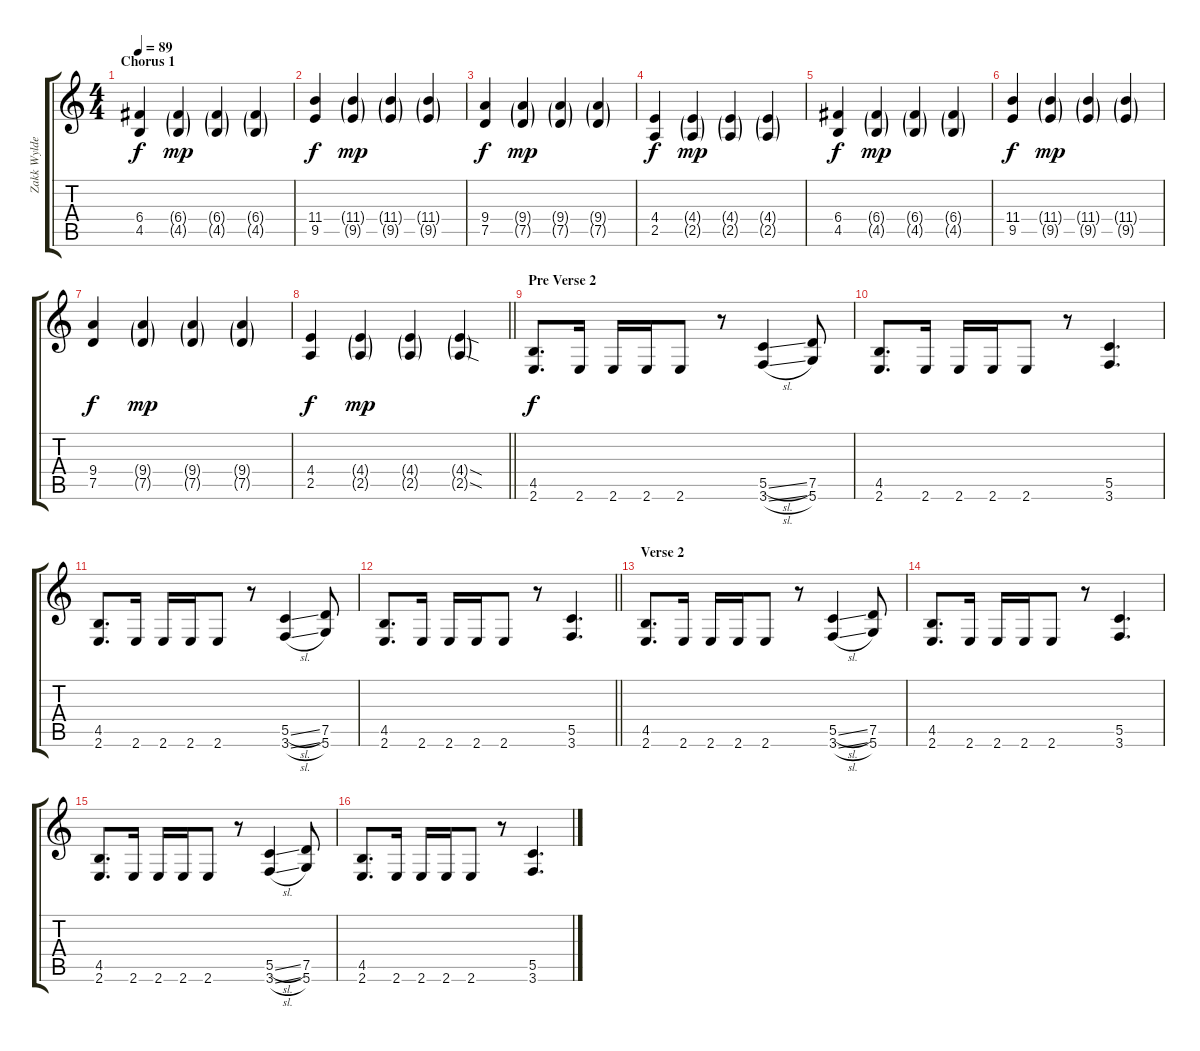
\track ("Zakk Wylde" "Zakk Wylde") {instrument distortionguitar}
\staff {score tabs}
\tuning (D4 A3 F3 C3 G2 D2) {hide}
\ts (4 4)
\section ("" "Chorus 1")
\tempo 89
\clef g2
\ks c
(6.4 4.5).4{dy f} (6.4{g} 4.5{g}).4{dy mp} (6.4{g} 4.5{g}).4 (6.4{g} 4.5{g}).4 |
(11.4 9.5).4{dy f} (11.4{g} 9.5{g}).4{dy mp} (11.4{g} 9.5{g}).4 (11.4{g} 9.5{g}).4 |
(9.4 7.5).4{dy f} (9.4{g} 7.5{g}).4{dy mp} (9.4{g} 7.5{g}).4 (9.4{g} 7.5{g}).4 |
(4.4 2.5).4{dy f} (4.4{g} 2.5{g}).4{dy mp} (4.4{g} 2.5{g}).4 (4.4{g} 2.5{g}).4 |
(6.4 4.5).4{dy f} (6.4{g} 4.5{g}).4{dy mp} (6.4{g} 4.5{g}).4 (6.4{g} 4.5{g}).4 |
(11.4 9.5).4{dy f} (11.4{g} 9.5{g}).4{dy mp} (11.4{g} 9.5{g}).4 (11.4{g} 9.5{g}).4 |
(9.4 7.5).4{dy f} (9.4{g} 7.5{g}).4{dy mp} (9.4{g} 7.5{g}).4 (9.4{g} 7.5{g}).4 |
\barLineRight lightlight
(4.4 2.5).4{dy f} (4.4{g} 2.5{g}).4{dy mp} (4.4{g} 2.5{g}).4 (4.4{sod g} 2.5{sod g}).4 |
\section ("" "Pre Verse 2")
(4.5 2.6).8{d dy f} 2.6.16 2.6.16 2.6.16 2.6.8 r.8 (5.5{sl} 3.6{sl}).4 (7.5 5.6).8 |
(4.5 2.6).8{d} 2.6.16 2.6.16 2.6.16 2.6.8 r.8 (5.5 3.6).4{d} |
(4.5 2.6).8{d} 2.6.16 2.6.16 2.6.16 2.6.8 r.8 (5.5{sl} 3.6{sl}).4 (7.5 5.6).8 |
\barLineRight lightlight
(4.5 2.6).8{d} 2.6.16 2.6.16 2.6.16 2.6.8 r.8 (5.5 3.6).4{d} |
\section ("" "Verse 2")
(4.5 2.6).8{d} 2.6.16 2.6.16 2.6.16 2.6.8 r.8 (5.5{sl} 3.6{sl}).4 (7.5 5.6).8 |
(4.5 2.6).8{d} 2.6.16 2.6.16 2.6.16 2.6.8 r.8 (5.5 3.6).4{d} |
(4.5 2.6).8{d} 2.6.16 2.6.16 2.6.16 2.6.8 r.8 (5.5{sl} 3.6{sl}).4 (7.5 5.6).8 |
(4.5 2.6).8{d} 2.6.16 2.6.16 2.6.16 2.6.8 r.8 (5.5 3.6).4{d}
